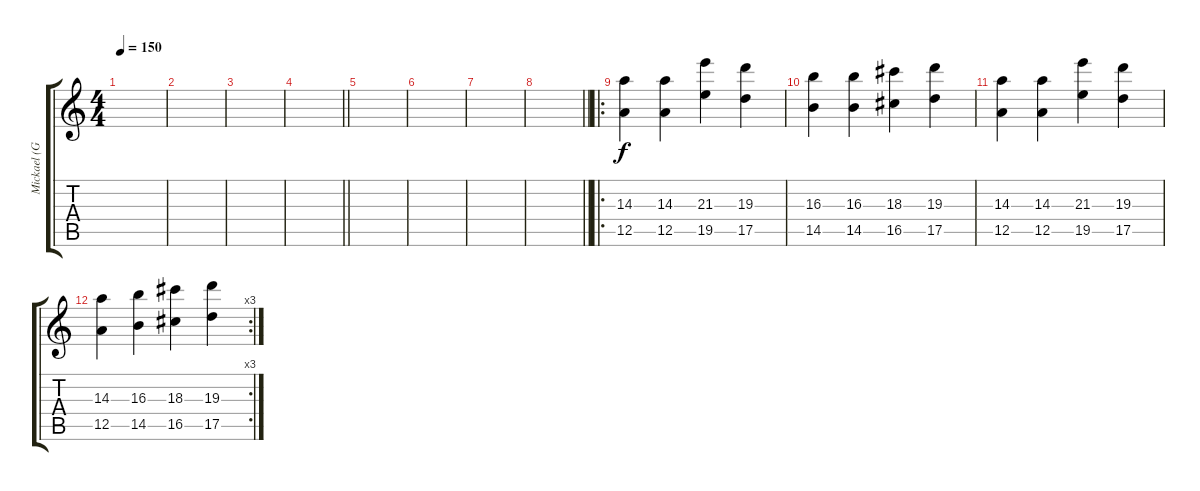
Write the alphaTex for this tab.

\track ("Mickael (Guitare_01)" "Mickael (G") {instrument overdrivenguitar}
\staff {score tabs}
\tuning (E4 B3 G3 D3 A2 E2) {hide}
\ts (4 4)
\tempo 150
\clef g2
\ks c
|
|
|
\barLineRight lightlight
|
|
|
|
\barLineRight lightlight
|
\ro
(14.3 12.5).4 (14.3 12.5).4 (21.3 19.5).4 (19.3 17.5).4 |
(16.3 14.5).4 (16.3 14.5).4 (18.3 16.5).4 (19.3 17.5).4 |
(14.3 12.5).4 (14.3 12.5).4 (21.3 19.5).4 (19.3 17.5).4 |
\rc 3
(14.3 12.5).4 (16.3 14.5).4 (18.3 16.5).4 (19.3 17.5).4
